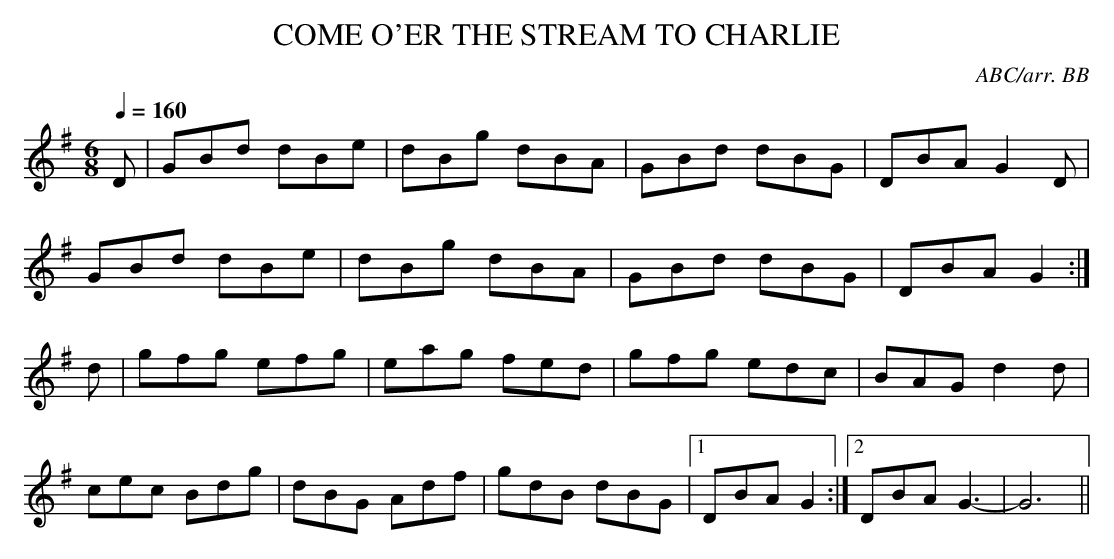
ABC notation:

X:1
T:COME O'ER THE STREAM TO CHARLIE
C:ABC/arr. BB
Y:"dance - Scotch".
Q:1/4=160
M:6/8
L:1/8
K:G
D|GBd dBe|dBg dBA|GBd dBG|DBA G2D |
GBd dBe|dBg dBA|GBd dBG|DBA G2 :|
d|gfg efg|eag fed|gfg edc|BAG d2d |
cec Bdg|dBG Adf|gdB dBG|1 DBA G2 :|\
[2 DBA G3-|G6||
